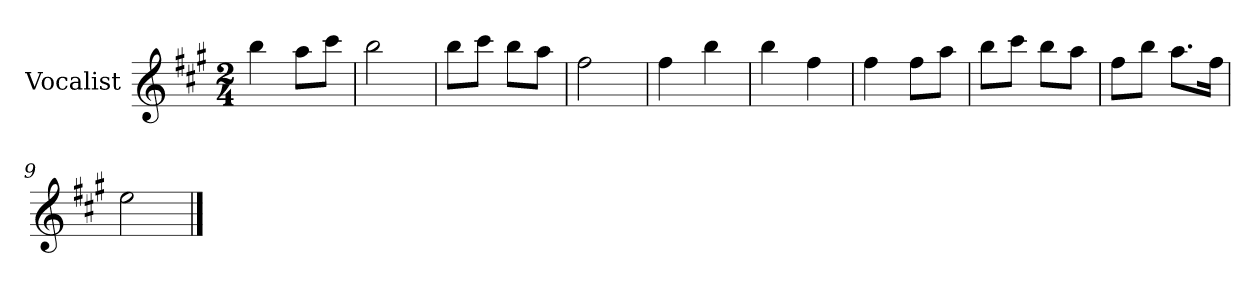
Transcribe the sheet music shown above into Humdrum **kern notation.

**kern
*part1
*staff1
*I"Vocalist
*k[f#c#g#]
*A:
*M2/4
=
4bb
8aaL
8ccc#J
=1
2bb
=2
8bbL
8ccc#J
8bbL
8aaJ
=3
2ff#
=4
4ff#
4bb
=5
4bb
4ff#
=6
4ff#
8ff#L
8aaJ
=7
8bbL
8ccc#J
8bbL
8aaJ
=8
8ff#L
8bbJ
8.aaL
16ff#Jk
=9
2ee
==
*-
